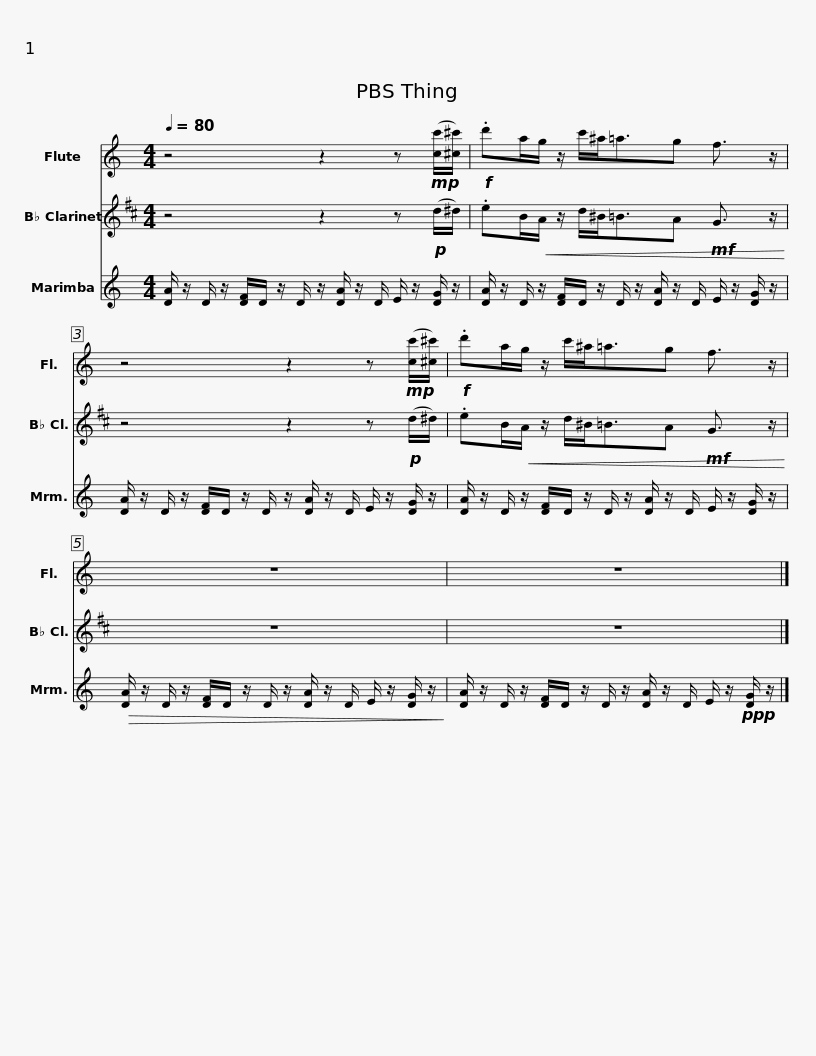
X:1
%%score 1 2 3
L:1/8
Q:1/4=80
M:4/4
I:linebreak $
K:C
V:1 treble
V:2 treble transpose=-2
V:3 treble
V:1
 z4 z2 z!mp! ([cc']/[^c^c']/) |!f! .d'a/g/ z/ c'/^a<=ag f3/2 z/ |$ z4 z2 z!mp! ([cc']/[^c^c']/) |!f! .d'a/g/ z/ c'/^a<=ag f3/2 z/ |$ z8 | %5
 z8 |] %6
V:2
[K:D] z4 z2 z!p! (d/^d/) | .eB/!<(!A/ z/ d/^B<=BA!mf! G3/2 z/!<)! |$ z4 z2 z!p! (d/^d/) | .eB/!<(!A/ z/ d/^B<=BA!mf! G3/2 z/!<)! |$ z8 | %5
 z8 |] %6
V:3
 [DA]/ z/ D/ z/ [DF]/D/ z/ D/ z/ [DA]/ z/ D/ E/ z/ [DG]/ z/ | [DA]/ z/ D/ z/ [DF]/D/ z/ D/ z/ [DA]/ z/ D/ E/ z/ [DG]/ z/ |$ [DA]/ z/ D/ z/ [DF]/D/ z/ D/ z/ [DA]/ z/ D/ E/ z/ [DG]/ z/ | [DA]/ z/ D/ z/ [DF]/D/ z/ D/ z/ [DA]/ z/ D/ E/ z/ [DG]/ z/ |$!>(! [DA]/ z/ D/ z/ [DF]/D/ z/ D/ z/ [DA]/ z/ D/ E/ z/ [DG]/ z/!>)! | %5
 [DA]/ z/ D/ z/ [DF]/D/ z/ D/ z/ [DA]/ z/ D/ E/ z/!ppp! [DG]/ z/ |] %6
